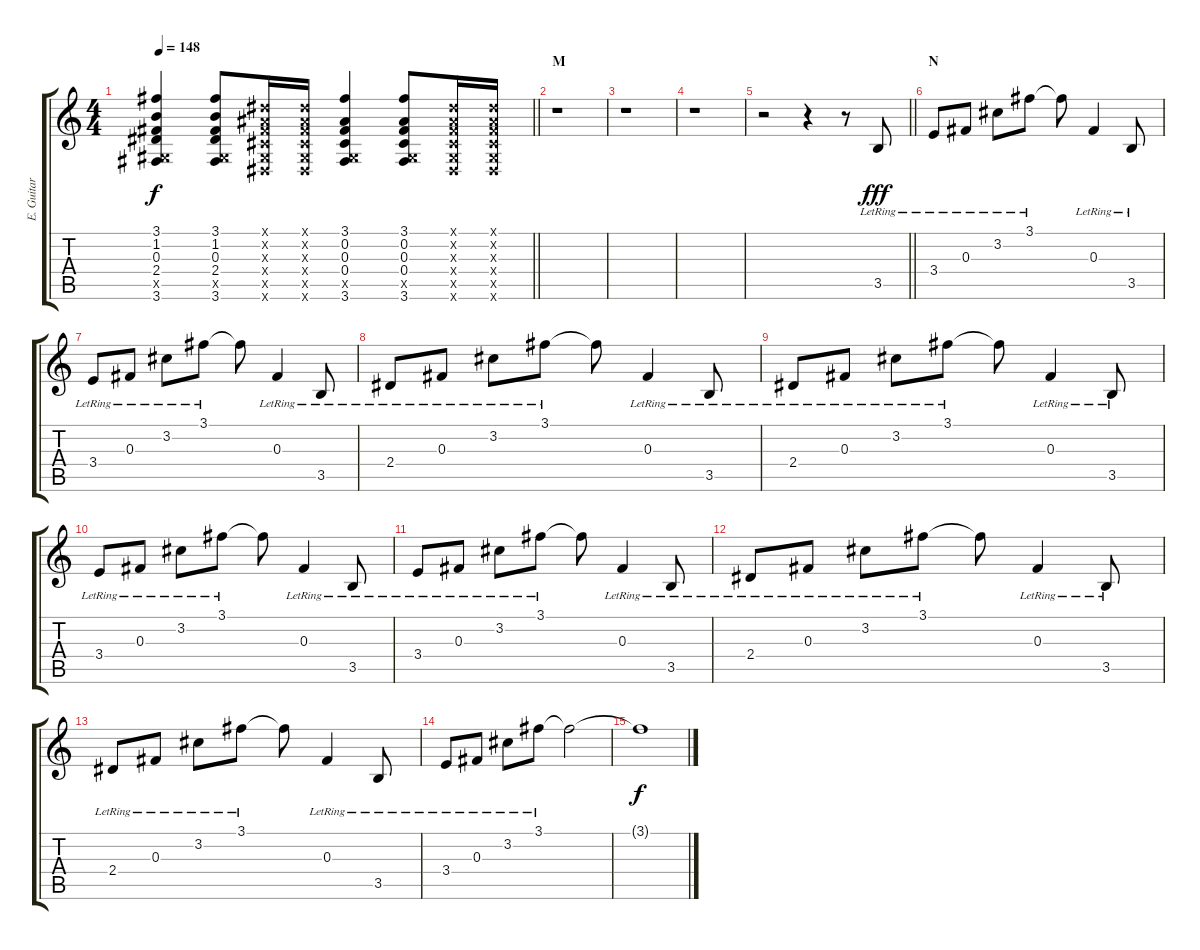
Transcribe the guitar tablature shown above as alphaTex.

\track ("E. Guitar II" "E. Guitar ") {instrument electricguitarclean}
\staff {score tabs}
\tuning (Eb4 Bb3 Gb3 Db3 Ab2 Eb2) {hide}
\ts (4 4)
\tempo 148
\clef g2
\barLineRight lightlight
\ks c
(3.1 1.2 0.3 2.4 0.5{x} 3.6).4{dy f} (3.1 1.2 0.3 2.4 0.5{x} 3.6).8 (0.1{x} 0.2{x} 0.3{x} 0.4{x} 0.5{x} 0.6{x}).16 (0.1{x} 0.2{x} 0.3{x} 0.4{x} 0.5{x} 0.6{x}).16 (3.1 0.2 0.3 0.4 0.5{x} 3.6).4 (3.1 0.2 0.3 0.4 0.5{x} 3.6).8 (0.1{x} 0.2{x} 0.3{x} 0.4{x} 0.5{x} 0.6{x}).16 (0.1{x} 0.2{x} 0.3{x} 0.4{x} 0.5{x} 0.6{x}).16 |
\section ("" "M")
r.1 |
r.1 |
r.1 |
\barLineRight lightlight
r.2 r.4 r.8 3.5{lr}.8{dy fff} |
\section ("" "N")
3.4{lr}.8 0.3{lr}.8 3.2{lr}.8 3.1{lr}.8 3.1{t}.8 0.3{lr}.4 3.5{lr}.8 |
3.4{lr}.8 0.3{lr}.8 3.2{lr}.8 3.1{lr}.8 3.1{t}.8 0.3{lr}.4 3.5{lr}.8 |
2.4{lr}.8 0.3{lr}.8 3.2{lr}.8 3.1{lr}.8 3.1{t}.8 0.3{lr}.4 3.5{lr}.8 |
2.4{lr}.8 0.3{lr}.8 3.2{lr}.8 3.1{lr}.8 3.1{t}.8 0.3{lr}.4 3.5{lr}.8 |
3.4{lr}.8 0.3{lr}.8 3.2{lr}.8 3.1{lr}.8 3.1{t}.8 0.3{lr}.4 3.5{lr}.8 |
3.4{lr}.8 0.3{lr}.8 3.2{lr}.8 3.1{lr}.8 3.1{t}.8 0.3{lr}.4 3.5{lr}.8 |
2.4{lr}.8 0.3{lr}.8 3.2{lr}.8 3.1{lr}.8 3.1{t}.8 0.3{lr}.4 3.5{lr}.8 |
2.4{lr}.8 0.3{lr}.8 3.2{lr}.8 3.1{lr}.8 3.1{t}.8 0.3{lr}.4 3.5{lr}.8 |
3.4{lr}.8 0.3{lr}.8 3.2{lr}.8 3.1{lr}.8 3.1{t}.2 |
3.1{t}.1{dy f}
